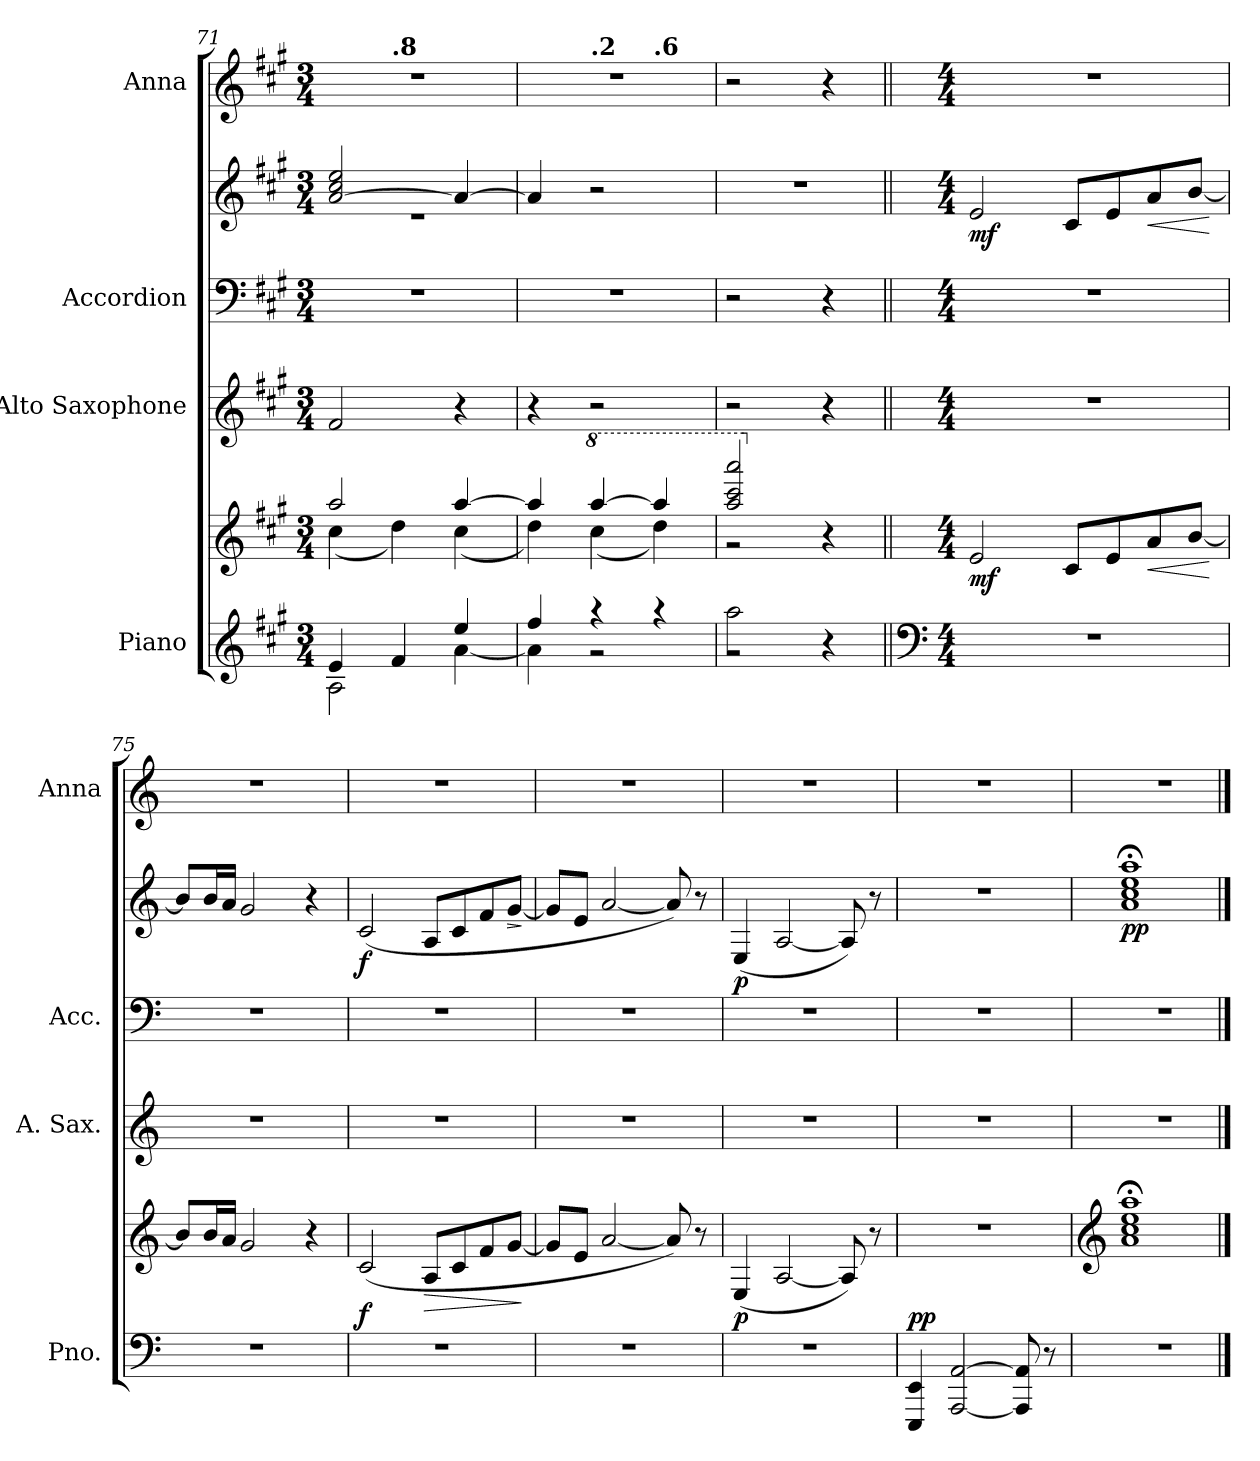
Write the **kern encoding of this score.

**kern	**kern	**dynam	**kern	**kern	**kern	**dynam	**kern
*part4	*part4	*part4	*part3	*part2	*part2	*part2	*part1
*staff6	*staff5	*staff5/6	*staff4	*staff3	*staff2	*staff2/3	*staff1
*I"Piano	*	*	*I"Alto Saxophone	*I"Accordion	*	*	*I"Anna
*I'Pno.	*	*	*I'A. Sax.	*I'Acc.	*	*	*I'Anna
*clefG2	*clefG2	*	*clefG2	*clefF4	*clefG2	*	*clefG2
*	*	*	*ITrd5c9	*	*	*	*
*k[f#c#g#]	*k[f#c#g#]	*	*k[]	*k[f#c#g#]	*k[f#c#g#]	*	*k[f#c#g#]
*M3/4	*M3/4	*	*M3/4	*M3/4	*M3/4	*	*M3/4
*MM86	*MM86	*	*MM86	*MM86	*MM86	*	*MM86
=71	=71	=71	=71	=71	=71	=71	=71
*^	*^	*	*	*	*^	*	*
!	!	!	!	!	!	!	!	!	!	!LO:TX:a:B:t=.4
*	*	*	*	*	*	*	*	*	*	*^
4e/	2A\	2aa/	(<4cc#\	.	2A/	2.r	[2a/ 2cc#/ 2ee/	2.r	.	2.r	4ryy
*	*	*	*	*	*	*	*	*	*	*MM81	*
!	!	!	!	!	!	!	!	!	!	!	!LO:TX:a:B:t=.8
4f#/	.	.	4dd\)	.	.	.	.	.	.	.	2ryy
4ee/	[4a\	[4aa/	(<4cc#\	.	4r	.	4a/_	.	.	.	.
*	*	*	*	*	*	*	*v	*v	*	*	*
=72	=72	=72	=72	=72	=72	=72	=72	=72	=72	=72
*	*	*	*	*	*	*	*	*	*	*^
4ff#/	4a\]	4aa/]	4dd\)	.	4r	2.r	4a/]	.	2.r	4ryy	2ryy
*	*	*8va	*	*	*	*	*	*	*	*	*
*	*	*	*	*	*	*	*	*	*MM68	*	*
!	!	!	!	!	!	!	!	!	!	!LO:TX:a:B:t=.2	!
4r	2r	[4aaa/	(<4ccc#\	.	2r	.	2r	.	.	2ryy	.
*	*	*	*	*	*	*	*	*	*MM63	*	*
!	!	!	!	!	!	!	!	!	!	!	!LO:TX:a:B:t=.6
4r	.	4aaa/]	4ddd\)	.	.	.	.	.	.	.	4ryy
*	*	*	*	*	*	*	*	*	*v	*v	*v
=73	=73	=73	=73	=73	=73	=73	=73	=73	=73
2aa\	2r	2aaa/ 2cccc#/ 2aaaa/	2r	.	2r	2r	2.r	.	2r
*	*	*X8va	*	*	*	*	*	*	*
4r	4ryy	4r	4ryy	.	4r	4r	.	.	4r
*v	*v	*	*	*	*	*	*	*	*
*	*v	*v	*	*	*	*	*	*
=74||	=74||	=74||	=74||	=74||	=74||	=74||	=74||
*clefF4	*	*	*	*	*	*	*
*k[]	*k[]	*	*k[b-e-a-]	*k[]	*k[]	*	*k[]
*M4/4	*M4/4	*	*M4/4	*M4/4	*M4/4	*	*M4/4
*	*	*	*	*	*	*	*MM70
*^	*^	*	*	*	*	*	*
!	!	!	!	!LO:DY:b	!	!	!	!LO:DY:b	!
*v	*v	*	*	*	*	*	*	*	*
*	*v	*v	*	*	*	*	*	*
1r	2e/	mf	1r	1r	2e/	mf	1r
.	8c/L	.	.	.	8c/L	.	.
.	8e/	.	.	.	8e/	.	.
!	!	!LO:HP:b	!	!	!	!LO:HP:b	!
.	8a/	<	.	.	8a/	<	.
.	[8b/J	.	.	.	[8b/J	.	.
.	.	[	.	.	.	[	.
=75	=75	=75	=75	=75	=75	=75	=75
1r	8b/L]	.	1r	1r	8b/L]	.	1r
.	16b/L	.	.	.	16b/L	.	.
.	16a/JJ	.	.	.	16a/JJ	.	.
.	2g/	.	.	.	2g/	.	.
.	4r	.	.	.	4r	.	.
=76	=76	=76	=76	=76	=76	=76	=76
!	!	!LO:DY:a=2	!	!	!	!LO:DY:b	!
1r	(>2c/	f	1r	1r	(>2c/	f	1r
!	!	!LO:HP:b	!	!	!	!	!
.	8A/L	>	.	.	8A/L	.	.
.	8c/	.	.	.	8c/	.	.
.	8f/	.	.	.	8f/	.	.
!	!	!	!	!	!	!LO:HP:b	!
.	[8g/J	.	.	.	[8g/J	>	.
.	.	]	.	.	.	]	.
!!LO:LB:g=z
=77	=77	=77	=77	=77	=77	=77	=77
1r	8g/L]	.	1r	1r	8g/L]	.	1r
.	8e/J	.	.	.	8e/J	.	.
.	[2a/	.	.	.	[2a/	.	.
.	8a/])	.	.	.	8a/])	.	.
.	8r	.	.	.	8r	.	.
=78	=78	=78	=78	=78	=78	=78	=78
!	!	!LO:DY:b	!	!	!	!LO:DY:b	!
1r	(<4E/	p	1r	1r	(<4E/	p	1r
.	[2A/	.	.	.	[2A/	.	.
.	8A/])	.	.	.	8A/])	.	.
.	8r	.	.	.	8r	.	.
=79	=79	=79	=79	=79	=79	=79	=79
!	!	!LO:DY:a=2	!	!	!	!	!
4EEE/ 4EE/	1r	pp	1r	1r	1r	.	1r
[2AAA/ [2AA/	.	.	.	.	.	.	.
8AAA/] 8AA/]	.	.	.	.	.	.	.
8r	.	.	.	.	.	.	.
=80	=80	=80	=80	=80	=80	=80	=80
*	*clefG2	*	*	*	*	*	*
!	!	!	!	!	!	!LO:DY:b	!
1r	1a;< 1cc;< 1ee;< 1aa;<	.	1r	1r	1a;< 1cc;< 1ee;< 1aa;<	pp	1r
==	==	==	==	==	==	==	==
*-	*-	*-	*-	*-	*-	*-	*-
